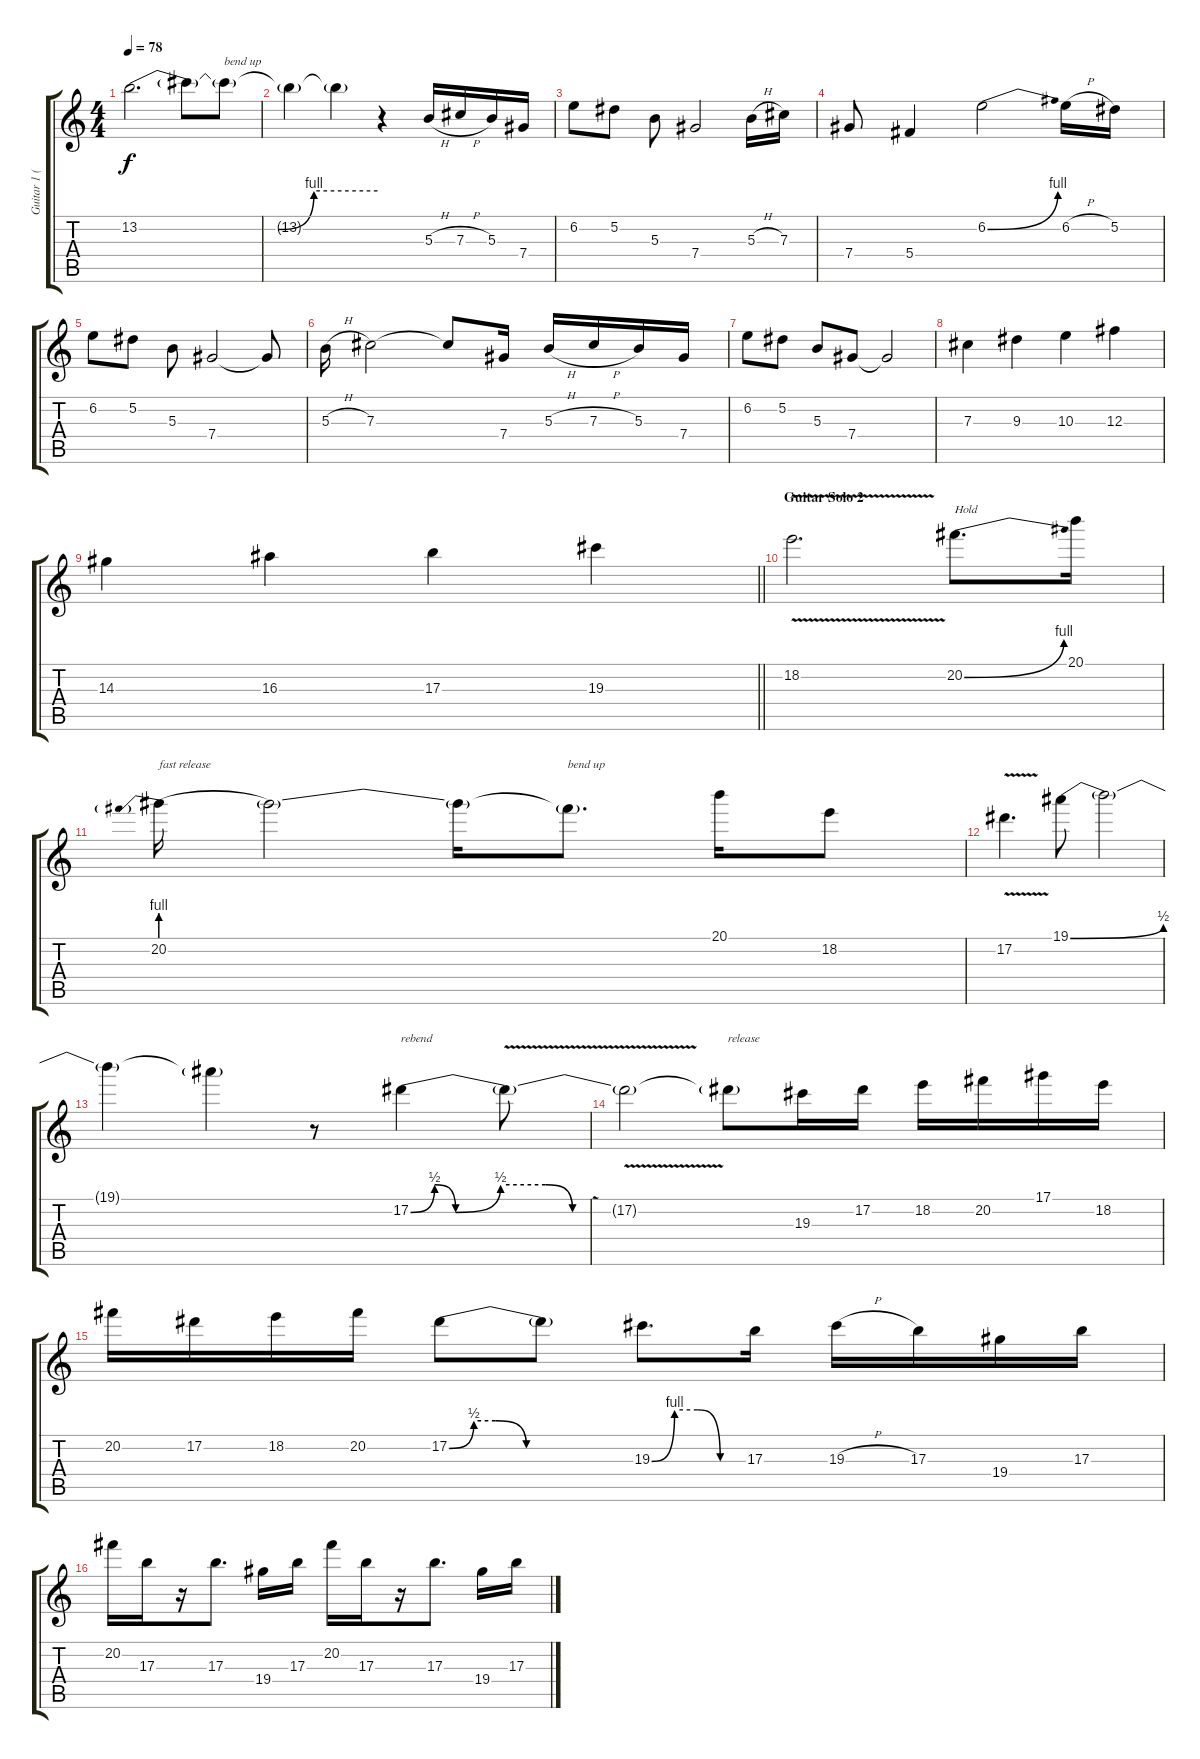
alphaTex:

\track ("Guitar 1 (Slash)" "Guitar 1 (") {instrument distortionguitar}
\staff {score tabs}
\tuning (Eb4 Bb3 Gb3 Db3 Ab2 Eb2) {hide}
\ts (4 4)
\tempo 78
\clef g2
\ks c
13.2{be (custom 0 0 35 0 44 4 60 4)}.2{d dy f} 13.2{t}.8 13.2{t}.8{txt "bend up"} |
13.2{t}.4 13.2{t}.4 r.4 5.3{h}.16 7.3{h}.16 5.3.16 7.4.16 |
6.2.8 5.2.8 5.3.8 7.4.2 5.3{h}.16 7.3.16 |
7.4.8 5.4.4 6.2{be (bend 0 0 60 4)}.2 6.2{h}.16 5.2.16 |
6.2.8 5.2.8 5.3.8 7.4.2 7.4{t}.8 |
5.3{h}.16 7.3.2 7.3{t}.8 7.4.16 5.3{h}.16 7.3{h}.16 5.3.16 7.4.16 |
6.2.8 5.2.8 5.3.8 7.4.8 7.4{t}.2 |
7.3.4 9.3.4 10.3.4 12.3.4 |
\barLineRight lightlight
14.3.4 16.3.4 17.3.4 19.3.4 |
\section ("" "Guitar Solo 2")
18.2{v}.2{d} 20.2{be (bend 0 0 60 4)}.8{d txt "Hold"} 20.1.16 |
20.2{be (prebend 0 4 60 4)}.16{txt "fast release"} 20.2{t}.2 20.2{t}.16 20.2{t}.8{d txt "bend up"} 20.1.16 18.2.8 |
17.2{v}.4{d} 19.1{be (bend 0 0 60 2)}.8 19.1{t}.2 |
19.1{t}.4 19.1{t}.4 r.8 17.2{be (custom 0 0 8 2 15 0 30 2 45 2 54 0 60 0)}.4{txt "rebend"} 17.2{v t}.8 |
17.2{t}.2 17.2{t}.8{txt "release"} 19.3.16 17.2.16 18.2.16 20.2.16 17.1.16 18.2.16 |
20.2.16 17.2.16 18.2.16 20.2.16 17.2{be (custom 0 0 8 2 15 2 25 0 45 0 60 0)}.8 17.2{t}.8 19.3{be (custom 0 0 15 4 30 4 45 0 60 0)}.8{d} 17.3.16 19.3{h}.16 17.3.16 19.4.16 17.3.16 |
20.2.16 17.3.16 r.16 17.3.8{d} 19.4.16 17.3.16 20.2.16 17.3.16 r.16 17.3.8{d} 19.4.16 17.3.16
